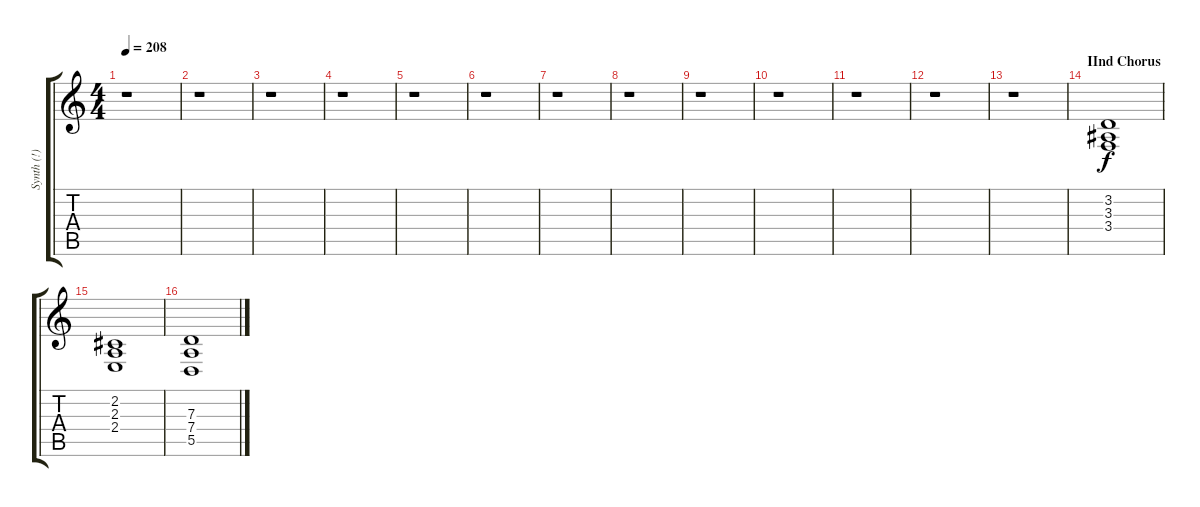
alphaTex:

\track ("Synth (!) Choir" "Synth (!) ") {instrument choiraahs}
\staff {score tabs}
\tuning (E4 B3 G3 D3 A2 D2) {hide}
\ts (4 4)
\tempo 208
\clef g2
\ks c
r.1{dy f} |
r.1 |
r.1 |
r.1 |
r.1 |
r.1 |
r.1 |
r.1 |
r.1 |
r.1 |
r.1 |
r.1 |
r.1 |
\section ("" "IInd Chorus")
(3.2 3.3 3.4).1 |
(2.2 2.3 2.4).1 |
(7.3 7.4 5.5).1
